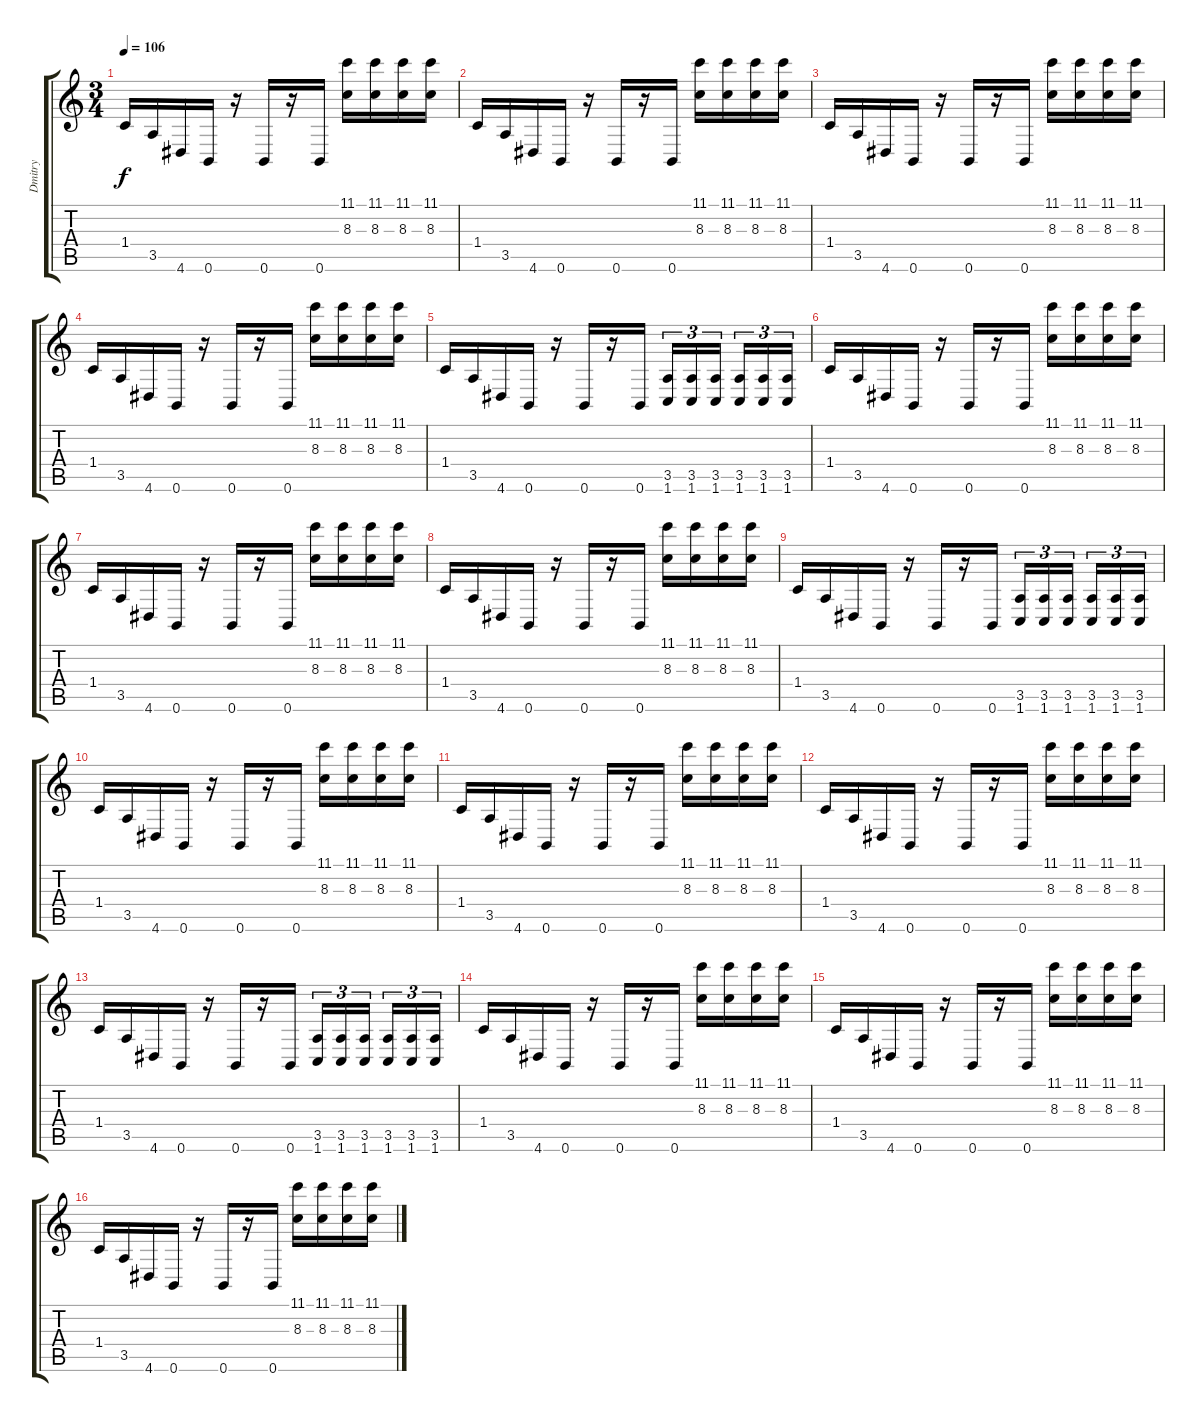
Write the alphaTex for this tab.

\track ("Dmitry" "Dmitry") {instrument distortionguitar}
\staff {score tabs}
\tuning (Db4 Ab3 E3 B2 Gb2 B1) {hide}
\ts (3 4)
\tempo 106
\clef g2
\ks c
1.4.16{dy f} 3.5.16 4.6.16 0.6.16 r.16 0.6.16 r.16 0.6.16 (11.1 8.3).16 (11.1 8.3).16 (11.1 8.3).16 (11.1 8.3).16 |
1.4.16 3.5.16 4.6.16 0.6.16 r.16 0.6.16 r.16 0.6.16 (11.1 8.3).16 (11.1 8.3).16 (11.1 8.3).16 (11.1 8.3).16 |
1.4.16 3.5.16 4.6.16 0.6.16 r.16 0.6.16 r.16 0.6.16 (11.1 8.3).16 (11.1 8.3).16 (11.1 8.3).16 (11.1 8.3).16 |
1.4.16 3.5.16 4.6.16 0.6.16 r.16 0.6.16 r.16 0.6.16 (11.1 8.3).16 (11.1 8.3).16 (11.1 8.3).16 (11.1 8.3).16 |
1.4.16 3.5.16 4.6.16 0.6.16 r.16 0.6.16 r.16 0.6.16 (3.5 1.6).16{tu (3 2)} (3.5 1.6).16{tu (3 2)} (3.5 1.6).16{tu (3 2) beam splitsecondary} (3.5 1.6).16{tu (3 2)} (3.5 1.6).16{tu (3 2)} (3.5 1.6).16{tu (3 2)} |
1.4.16 3.5.16 4.6.16 0.6.16 r.16 0.6.16 r.16 0.6.16 (11.1 8.3).16 (11.1 8.3).16 (11.1 8.3).16 (11.1 8.3).16 |
1.4.16 3.5.16 4.6.16 0.6.16 r.16 0.6.16 r.16 0.6.16 (11.1 8.3).16 (11.1 8.3).16 (11.1 8.3).16 (11.1 8.3).16 |
1.4.16 3.5.16 4.6.16 0.6.16 r.16 0.6.16 r.16 0.6.16 (11.1 8.3).16 (11.1 8.3).16 (11.1 8.3).16 (11.1 8.3).16 |
1.4.16 3.5.16 4.6.16 0.6.16 r.16 0.6.16 r.16 0.6.16 (3.5 1.6).16{tu (3 2)} (3.5 1.6).16{tu (3 2)} (3.5 1.6).16{tu (3 2) beam splitsecondary} (3.5 1.6).16{tu (3 2)} (3.5 1.6).16{tu (3 2)} (3.5 1.6).16{tu (3 2)} |
1.4.16 3.5.16 4.6.16 0.6.16 r.16 0.6.16 r.16 0.6.16 (11.1 8.3).16 (11.1 8.3).16 (11.1 8.3).16 (11.1 8.3).16 |
1.4.16 3.5.16 4.6.16 0.6.16 r.16 0.6.16 r.16 0.6.16 (11.1 8.3).16 (11.1 8.3).16 (11.1 8.3).16 (11.1 8.3).16 |
1.4.16 3.5.16 4.6.16 0.6.16 r.16 0.6.16 r.16 0.6.16 (11.1 8.3).16 (11.1 8.3).16 (11.1 8.3).16 (11.1 8.3).16 |
1.4.16 3.5.16 4.6.16 0.6.16 r.16 0.6.16 r.16 0.6.16 (3.5 1.6).16{tu (3 2)} (3.5 1.6).16{tu (3 2)} (3.5 1.6).16{tu (3 2) beam splitsecondary} (3.5 1.6).16{tu (3 2)} (3.5 1.6).16{tu (3 2)} (3.5 1.6).16{tu (3 2)} |
1.4.16 3.5.16 4.6.16 0.6.16 r.16 0.6.16 r.16 0.6.16 (11.1 8.3).16 (11.1 8.3).16 (11.1 8.3).16 (11.1 8.3).16 |
1.4.16 3.5.16 4.6.16 0.6.16 r.16 0.6.16 r.16 0.6.16 (11.1 8.3).16 (11.1 8.3).16 (11.1 8.3).16 (11.1 8.3).16 |
1.4.16 3.5.16 4.6.16 0.6.16 r.16 0.6.16 r.16 0.6.16 (11.1 8.3).16 (11.1 8.3).16 (11.1 8.3).16 (11.1 8.3).16
